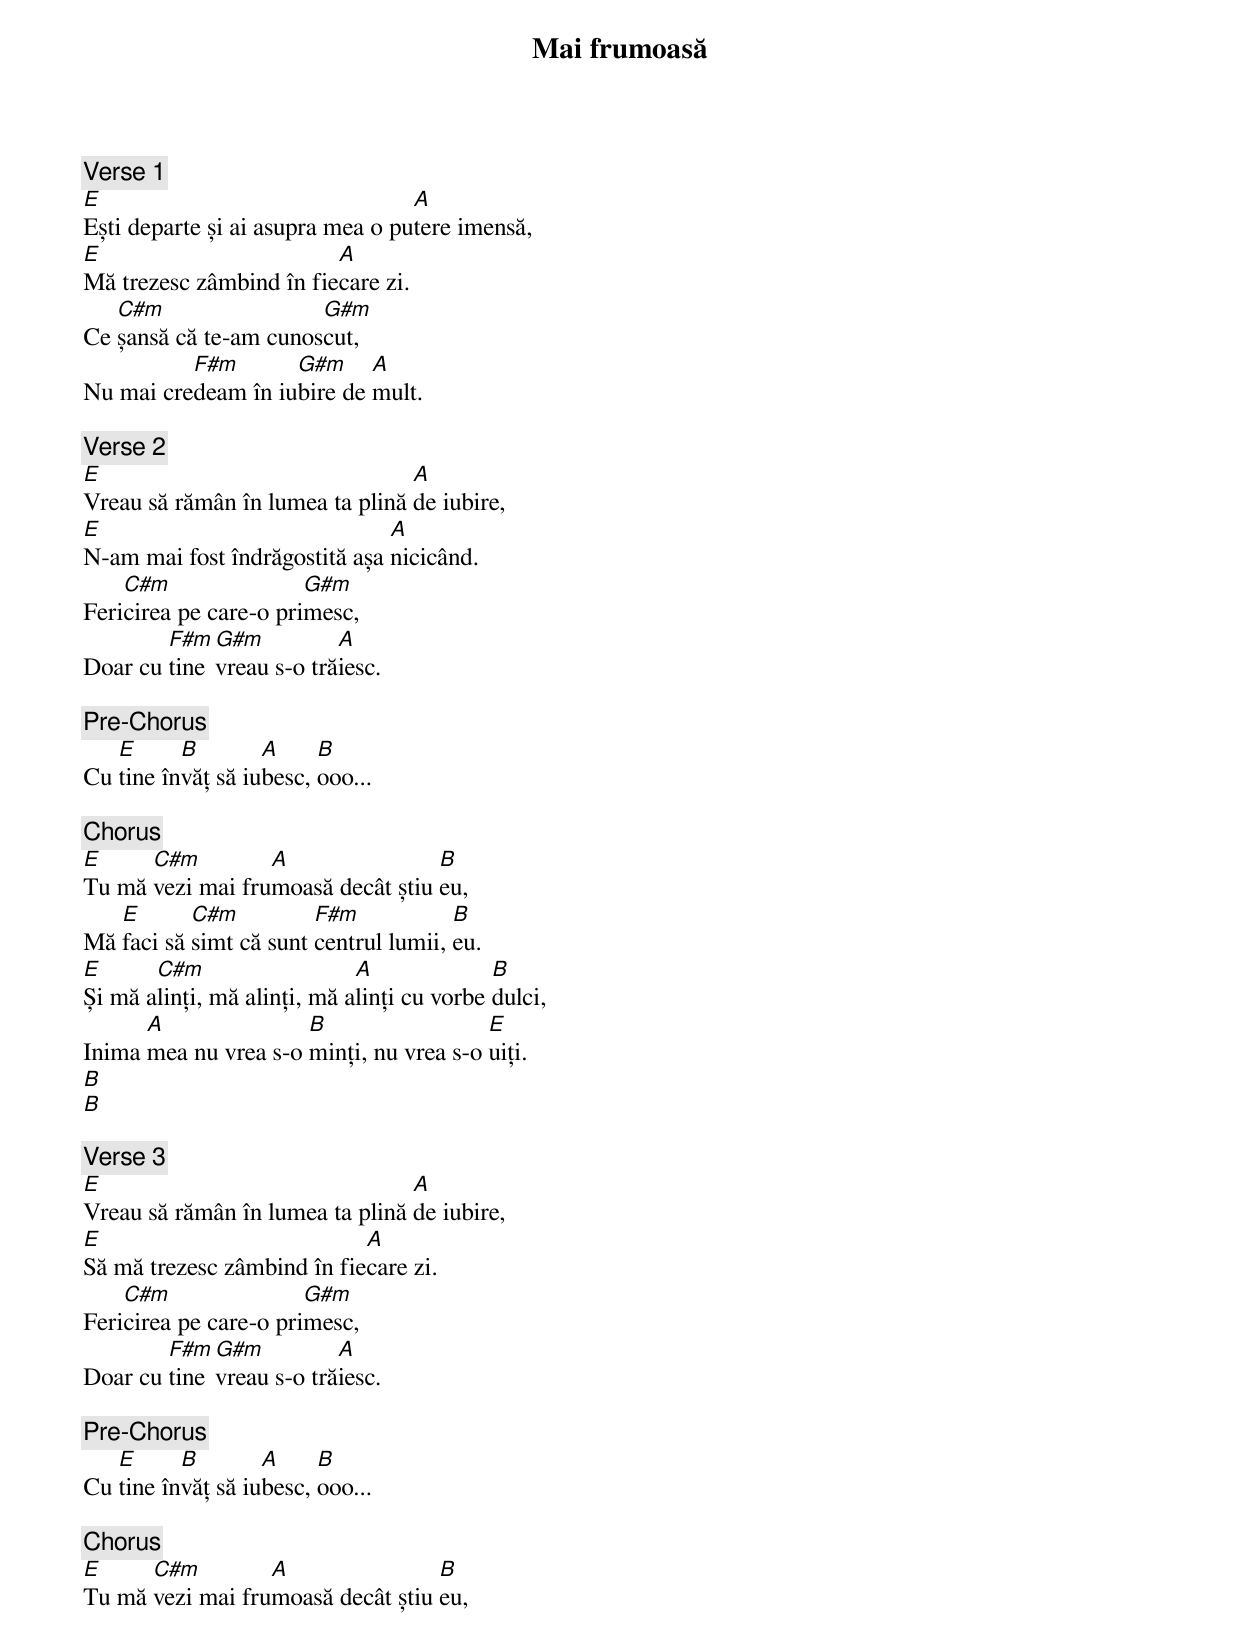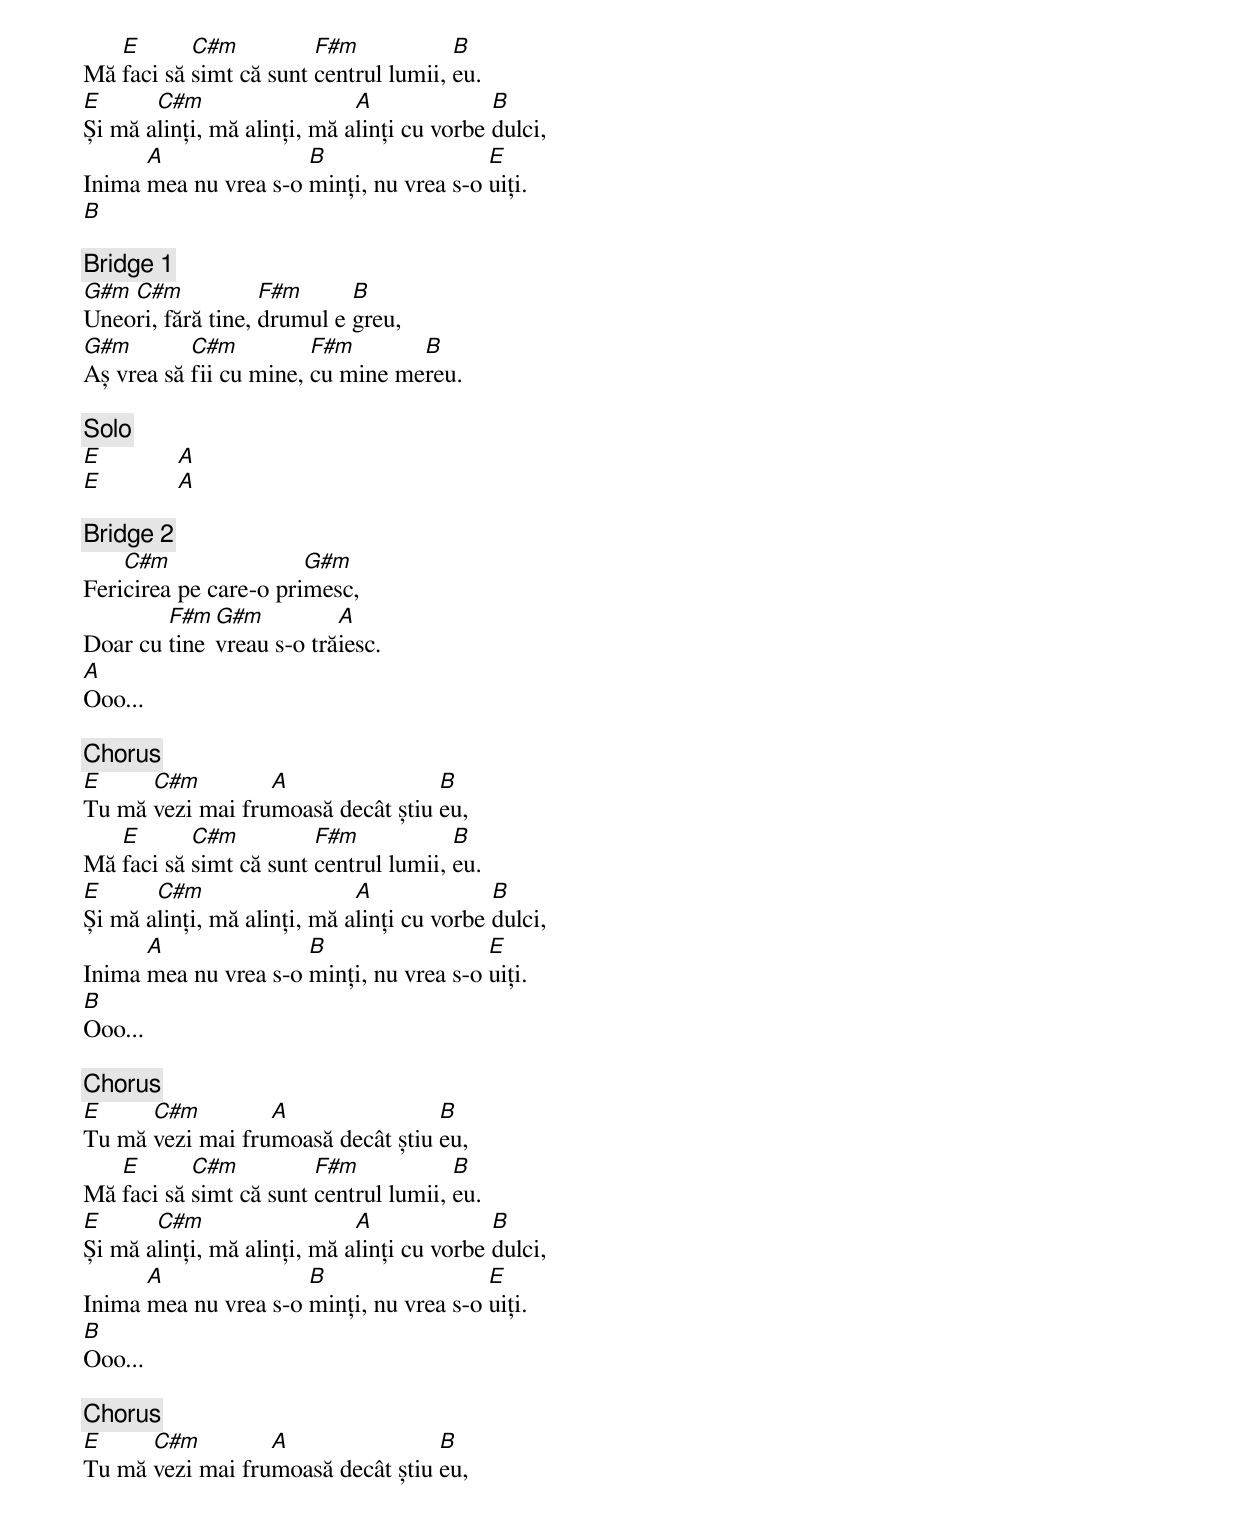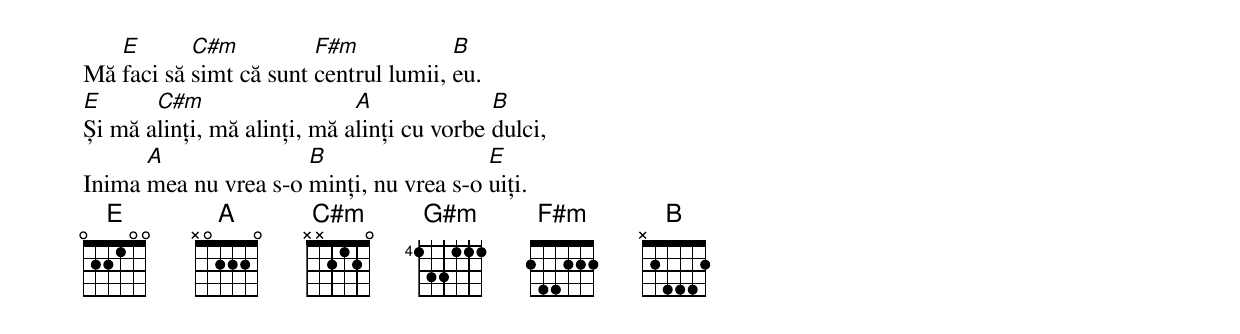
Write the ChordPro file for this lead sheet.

{title: Mai frumoasă}
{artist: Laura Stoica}
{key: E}
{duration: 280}
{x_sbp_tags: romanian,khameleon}

{c: Verse 1}
[E]Ești departe și ai asupra mea o pu[A]tere imensă,
[E]Mă trezesc zâmbind în fie[A]care zi.
Ce [C#m]șansă că te-am cunos[G#m]cut,
Nu mai cre[F#m]deam în iu[G#m]bire de [A]mult.

{c: Verse 2}
[E]Vreau să rămân în lumea ta plină [A]de iubire,
[E]N-am mai fost îndrăgostită așa [A]nicicând.
Feri[C#m]cirea pe care-o pri[G#m]mesc,
Doar cu [F#m]tine [G#m]vreau s-o tră[A]iesc.

{c: Pre-Chorus}
Cu [E]tine în[B]văț să iu[A]besc, [B]ooo...

{c: Chorus}
[E]Tu mă [C#m]vezi mai fru[A]moasă decât știu [B]eu,
Mă [E]faci să [C#m]simt că sunt [F#m]centrul lumii, [B]eu.
[E]Și mă a[C#m]linți, mă alinți, mă a[A]linți cu vorbe [B]dulci,
Inima [A]mea nu vrea s-o [B]minți, nu vrea s-o [E]uiți.
[B]
[B]

{c: Verse 3}
[E]Vreau să rămân în lumea ta plină [A]de iubire,
[E]Să mă trezesc zâmbind în fie[A]care zi.
Feri[C#m]cirea pe care-o pri[G#m]mesc,
Doar cu [F#m]tine [G#m]vreau s-o tră[A]iesc.

{c: Pre-Chorus}
Cu [E]tine în[B]văț să iu[A]besc, [B]ooo...

{c: Chorus}
[E]Tu mă [C#m]vezi mai fru[A]moasă decât știu [B]eu,
Mă [E]faci să [C#m]simt că sunt [F#m]centrul lumii, [B]eu.
[E]Și mă a[C#m]linți, mă alinți, mă a[A]linți cu vorbe [B]dulci,
Inima [A]mea nu vrea s-o [B]minți, nu vrea s-o [E]uiți.
[B]

{c: Bridge 1}
[G#m]Uneo[C#m]ri, fără tine, [F#m]drumul e [B]greu,
[G#m]Aș vrea să [C#m]fii cu mine, [F#m]cu mine me[B]reu.

{c: Solo}
[E]            [A]
[E]            [A]

{c: Bridge 2}
Feri[C#m]cirea pe care-o pri[G#m]mesc,
Doar cu [F#m]tine [G#m]vreau s-o tră[A]iesc.
[A]Ooo...

{c: Chorus}
[E]Tu mă [C#m]vezi mai fru[A]moasă decât știu [B]eu,
Mă [E]faci să [C#m]simt că sunt [F#m]centrul lumii, [B]eu.
[E]Și mă a[C#m]linți, mă alinți, mă a[A]linți cu vorbe [B]dulci,
Inima [A]mea nu vrea s-o [B]minți, nu vrea s-o [E]uiți.
[B]Ooo...

{c: Chorus}
[E]Tu mă [C#m]vezi mai fru[A]moasă decât știu [B]eu,
Mă [E]faci să [C#m]simt că sunt [F#m]centrul lumii, [B]eu.
[E]Și mă a[C#m]linți, mă alinți, mă a[A]linți cu vorbe [B]dulci,
Inima [A]mea nu vrea s-o [B]minți, nu vrea s-o [E]uiți.
[B]Ooo...

{c: Chorus}
[E]Tu mă [C#m]vezi mai fru[A]moasă decât știu [B]eu,
Mă [E]faci să [C#m]simt că sunt [F#m]centrul lumii, [B]eu.
[E]Și mă a[C#m]linți, mă alinți, mă a[A]linți cu vorbe [B]dulci,
Inima [A]mea nu vrea s-o [B]minți, nu vrea s-o [E]uiți.
